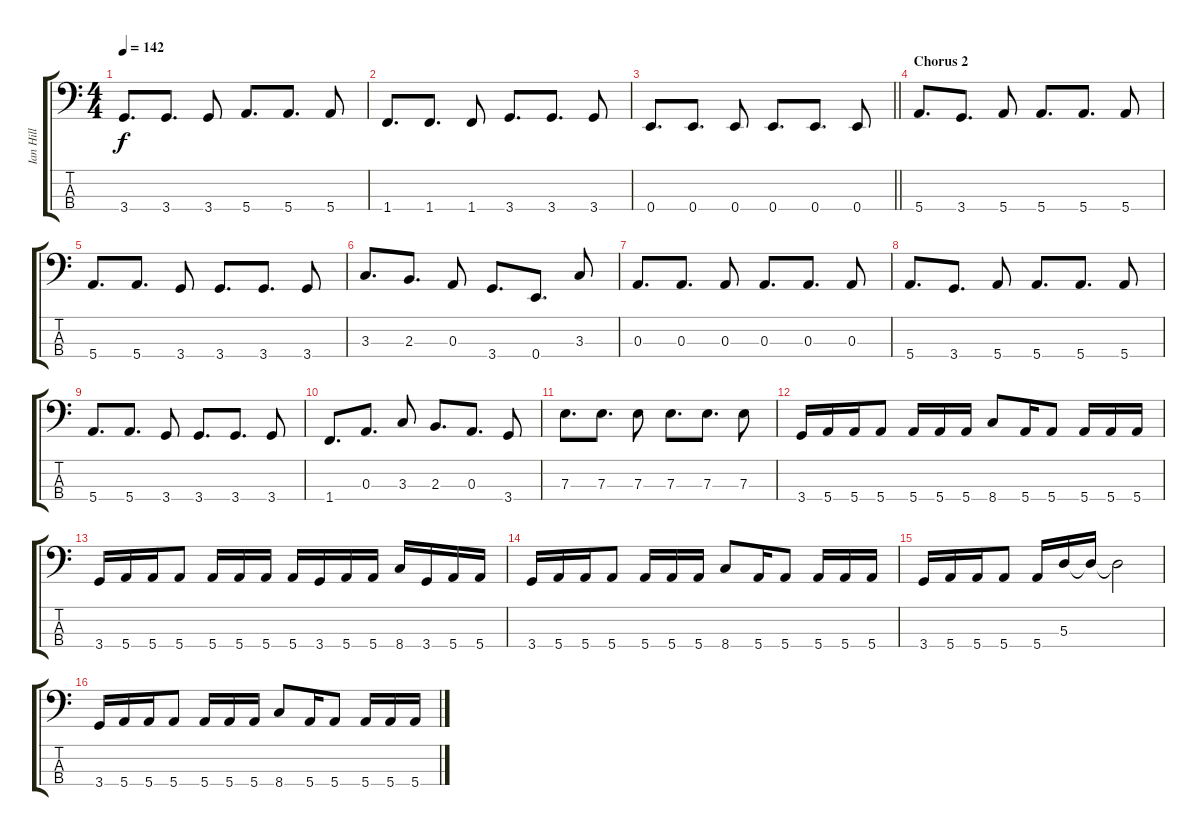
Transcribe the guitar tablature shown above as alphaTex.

\track ("Ian Hill" "Ian Hill") {instrument electricbasspick}
\staff {score tabs}
\tuning (G2 D2 A1 E1) {hide}
\ts (4 4)
\tempo 142
\clef f4
\ks c
3.4.8{d dy f} 3.4.8{d} 3.4.8 5.4.8{d} 5.4.8{d} 5.4.8 |
1.4.8{d} 1.4.8{d} 1.4.8 3.4.8{d} 3.4.8{d} 3.4.8 |
\barLineRight lightlight
0.4.8{d} 0.4.8{d} 0.4.8 0.4.8{d} 0.4.8{d} 0.4.8 |
\section ("" "Chorus 2")
5.4.8{d} 3.4.8{d} 5.4.8 5.4.8{d} 5.4.8{d} 5.4.8 |
5.4.8{d} 5.4.8{d} 3.4.8 3.4.8{d} 3.4.8{d} 3.4.8 |
3.3.8{d} 2.3.8{d} 0.3.8 3.4.8{d} 0.4.8{d} 3.3.8 |
0.3.8{d} 0.3.8{d} 0.3.8 0.3.8{d} 0.3.8{d} 0.3.8 |
5.4.8{d} 3.4.8{d} 5.4.8 5.4.8{d} 5.4.8{d} 5.4.8 |
5.4.8{d} 5.4.8{d} 3.4.8 3.4.8{d} 3.4.8{d} 3.4.8 |
1.4.8{d} 0.3.8{d} 3.3.8 2.3.8{d} 0.3.8{d} 3.4.8 |
7.3.8{d} 7.3.8{d} 7.3.8 7.3.8{d} 7.3.8{d} 7.3.8 |
3.4.16 5.4.16 5.4.16 5.4.8 5.4.16 5.4.16 5.4.16 8.4.8 5.4.16 5.4.8 5.4.16 5.4.16 5.4.16 |
3.4.16 5.4.16 5.4.16 5.4.8 5.4.16 5.4.16 5.4.16 5.4.16 3.4.16 5.4.16 5.4.16 8.4.16 3.4.16 5.4.16 5.4.16 |
3.4.16 5.4.16 5.4.16 5.4.8 5.4.16 5.4.16 5.4.16 8.4.8 5.4.16 5.4.8 5.4.16 5.4.16 5.4.16 |
3.4.16 5.4.16 5.4.16 5.4.8 5.4.16 5.3.16 5.3{t}.16 5.3{t}.2 |
3.4.16 5.4.16 5.4.16 5.4.8 5.4.16 5.4.16 5.4.16 8.4.8 5.4.16 5.4.8 5.4.16 5.4.16 5.4.16
